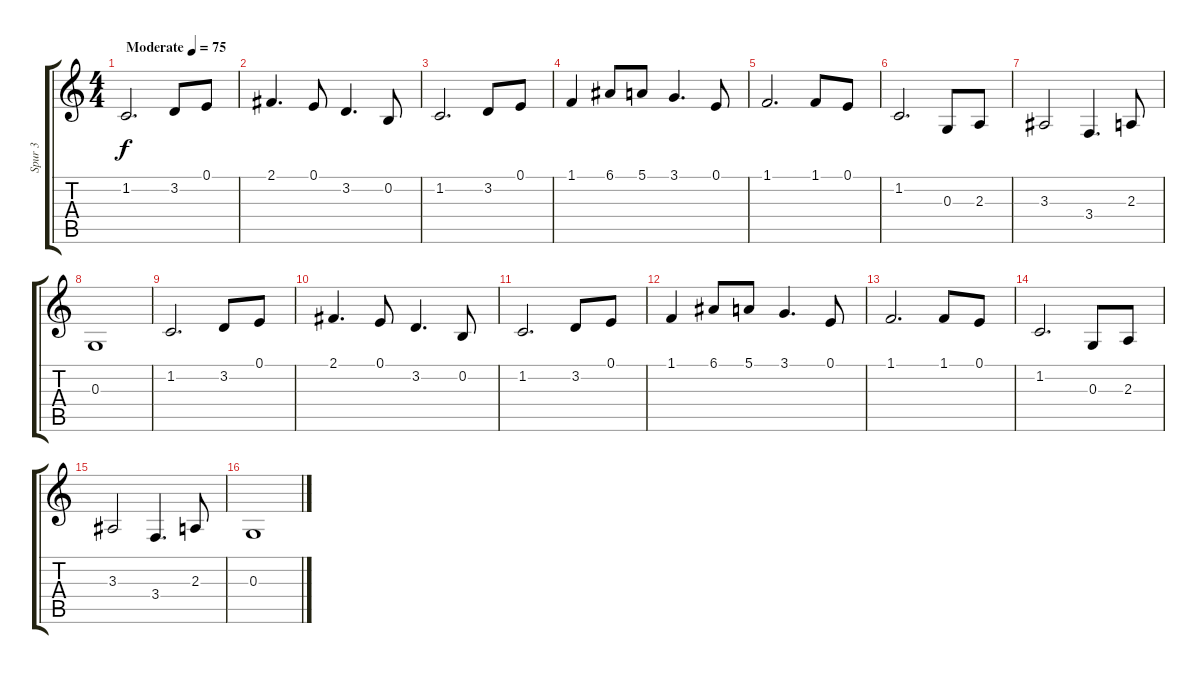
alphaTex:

\track ("Spur 3" "Spur 3") {instrument stringensemble1}
\staff {score tabs}
\tuning (E4 B3 G3 D3 A2 E2) {hide}
\ts (4 4)
\tempo (75 "Moderate")
\clef g2
\ks c
1.2.2{d dy f instrument stringensemble1} 3.2.8 0.1.8 |
2.1.4{d} 0.1.8 3.2.4{d} 0.2.8 |
1.2.2{d} 3.2.8 0.1.8 |
1.1.4 6.1.8 5.1.8 3.1.4{d} 0.1.8 |
1.1.2{d} 1.1.8 0.1.8 |
1.2.2{d} 0.3.8 2.3.8 |
3.3.2 3.4.4{d} 2.3.8 |
0.3.1 |
1.2.2{d} 3.2.8 0.1.8 |
2.1.4{d} 0.1.8 3.2.4{d} 0.2.8 |
1.2.2{d} 3.2.8 0.1.8 |
1.1.4 6.1.8 5.1.8 3.1.4{d} 0.1.8 |
1.1.2{d} 1.1.8 0.1.8 |
1.2.2{d} 0.3.8 2.3.8 |
3.3.2 3.4.4{d} 2.3.8 |
0.3.1
